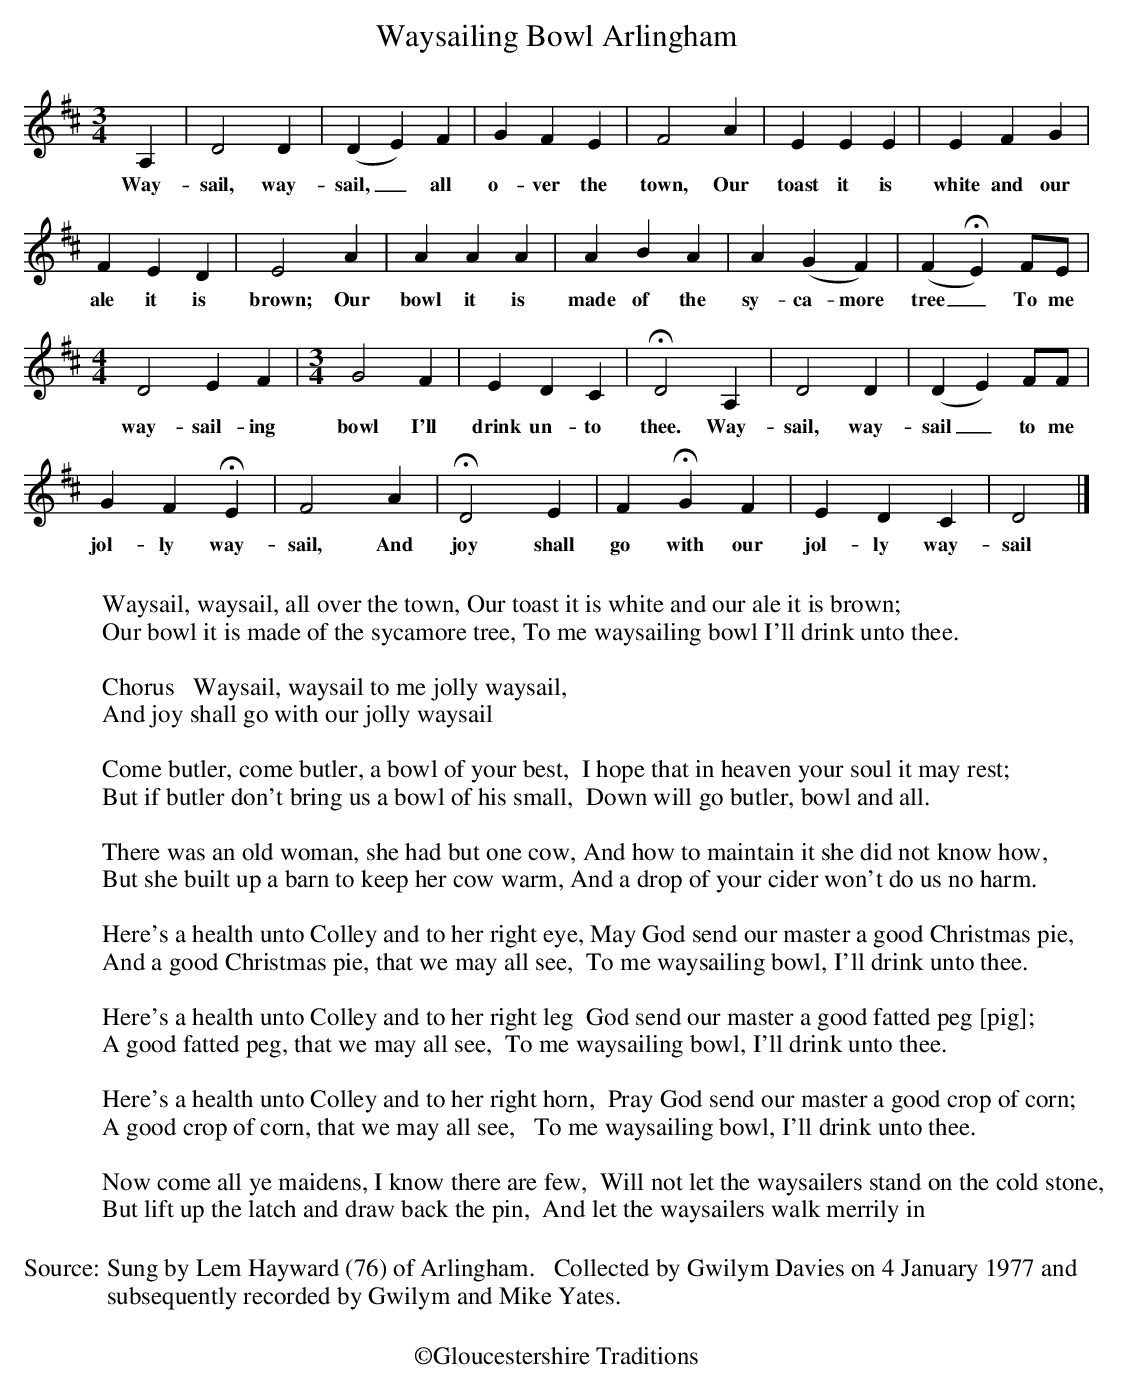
X:1
T:  Waysailing Bowl Arlingham
M:3/4
L:1/8
K:D
A,2 | D4 D2 | (D2 E2) F2 | G2 F2 E2 | F4 A2 | E2 E2 E2 |E2 F2 G2 |
w: Way-sail, way-sail,_ all o-ver the town, Our toast it is white and our
 F2 E2 D2 | E4 A2 | A2 A2 A2 | A2 B2 A2 | A2 (G2 F2) | (F2 !fermata! E2) FE |
w:ale it is brown; Our bowl it is made of the sy-ca-more tree_ To me
 [M:4/4] D4 E2 F2 | [M:3/4] G4  F2| E2 D2  C2| !fermata!D4  A,2| D4 D2|(D2 E2) FF |
w: way-sail-ing bowl I'll drink un-to thee. Way-sail, way-sail_ to me
 G2 F2  !fermata!E2| F4  A2 |!fermata!D4 E2| F2 !fermata!G2  F2 |E2 D2 C2| D4 |]
w:jol-ly way-sail, And joy shall go with our jol-ly way-sail
W:
W: Waysail, waysail, all over the town, Our toast it is white and our ale it is brown;
W:Our bowl it is made of the sycamore tree, To me waysailing bowl I'll drink unto thee.
W:
W:Chorus   Waysail, waysail to me jolly waysail,
W:              And joy shall go with our jolly waysail
W:
W:Come butler, come butler, a bowl of your best,  I hope that in heaven your soul it may rest;
W:But if butler don't bring us a bowl of his small,  Down will go butler, bowl and all.
W:
W:There was an old woman, she had but one cow, And how to maintain it she did not know how,
W:But she built up a barn to keep her cow warm, And a drop of your cider won't do us no harm.
W:
W: Here's a health unto Colley and to her right eye, May God send our master a good Christmas pie,
W:And a good Christmas pie, that we may all see,  To me waysailing bowl, I'll drink unto thee.
W:
W: Here's a health unto Colley and to her right leg  God send our master a good fatted peg [pig];
W:A good fatted peg, that we may all see,  To me waysailing bowl, I'll drink unto thee.
W:
W: Here's a health unto Colley and to her right horn,  Pray God send our master a good crop of corn;
W:A good crop of corn, that we may all see,   To me waysailing bowl, I'll drink unto thee.
W:
W: Now come all ye maidens, I know there are few,  Will not let the waysailers stand on the cold stone,
W: But lift up the latch and draw back the pin,  And let the waysailers walk merrily in
W:
